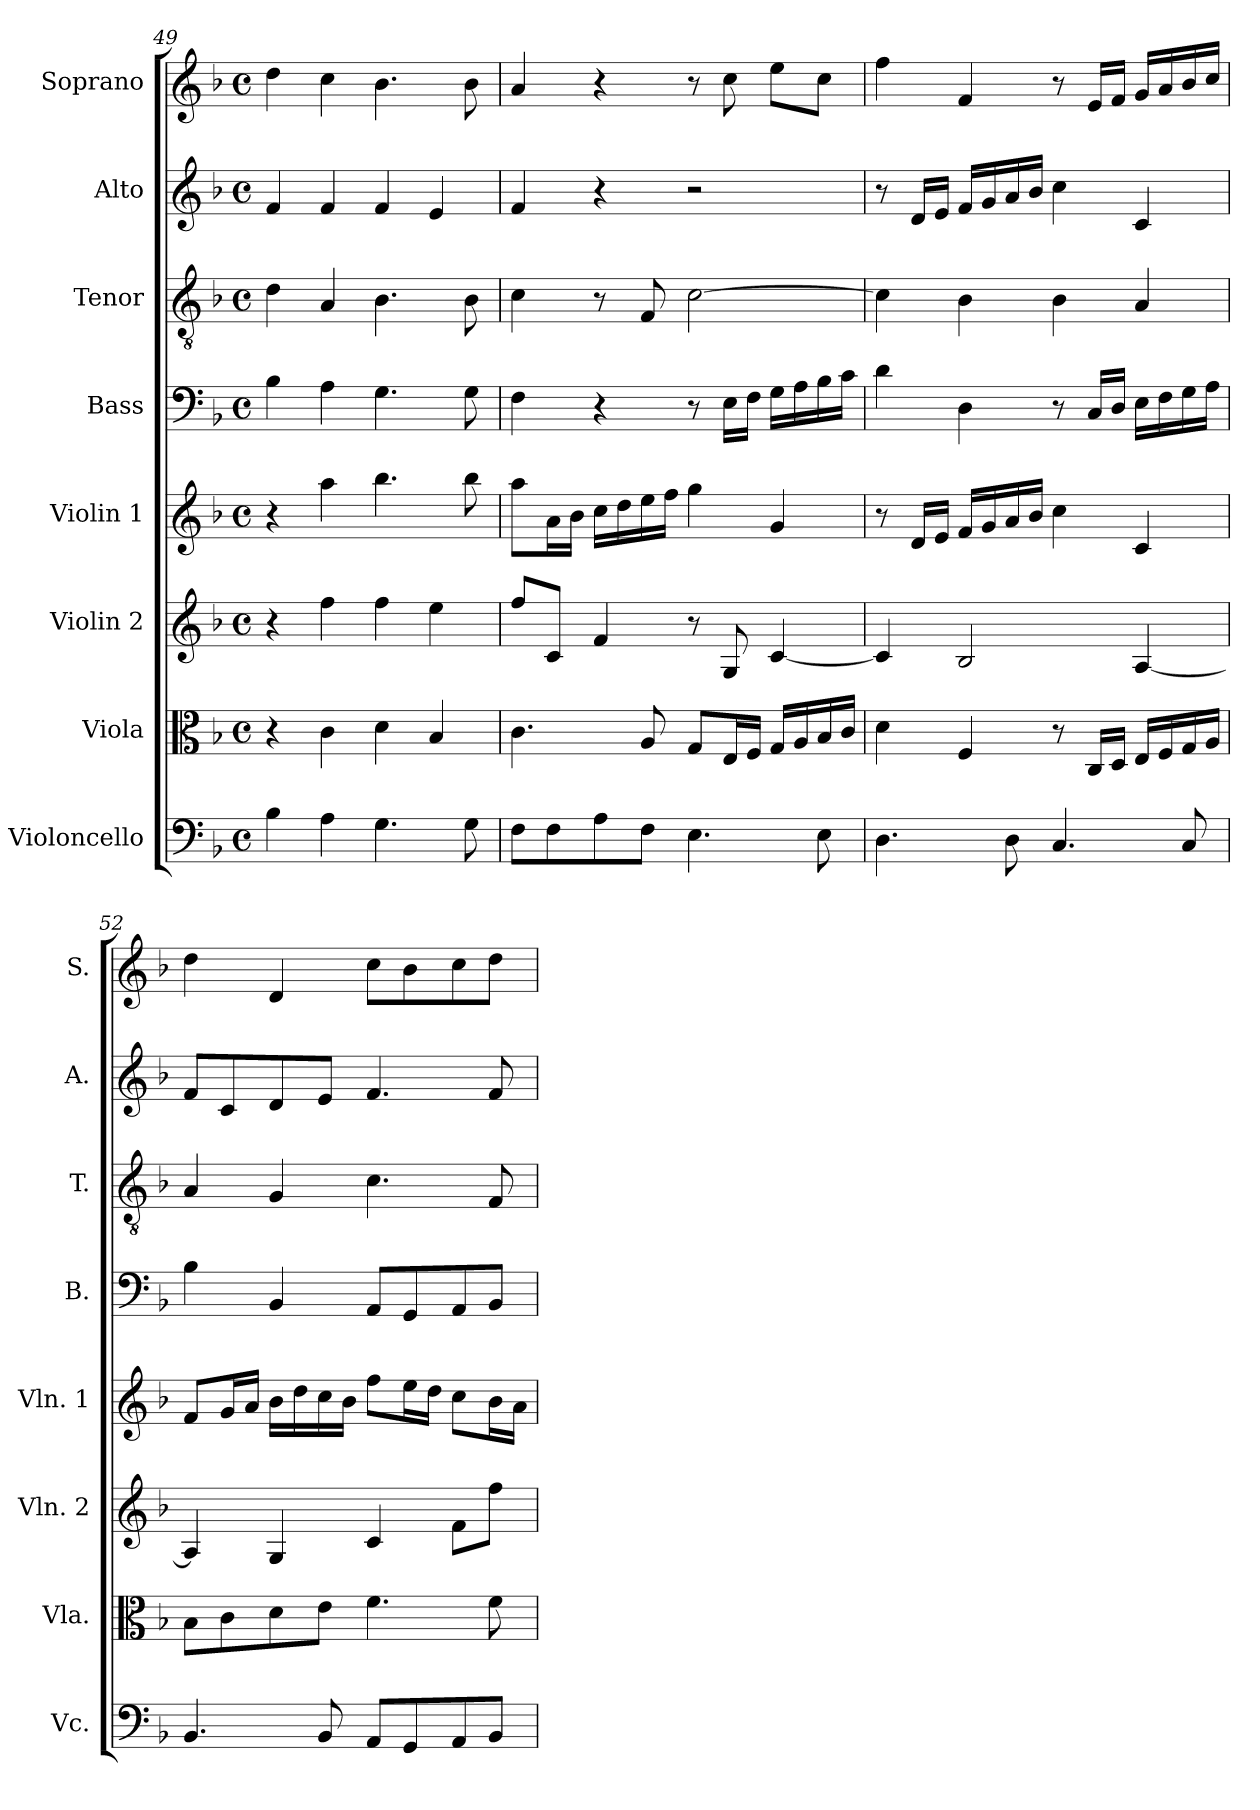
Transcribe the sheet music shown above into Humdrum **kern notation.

**kern	**kern	**kern	**kern	**kern	**kern	**kern	**kern
*part8	*part7	*part6	*part5	*part4	*part3	*part2	*part1
*staff8	*staff7	*staff6	*staff5	*staff4	*staff3	*staff2	*staff1
*I"Violoncello	*I"Viola	*I"Violin 2	*I"Violin 1	*I"Bass	*I"Tenor	*I"Alto	*I"Soprano
*I'Vc.	*I'Vla.	*I'Vln. 2	*I'Vln. 1	*I'B.	*I'T.	*I'A.	*I'S.
*clefF4	*clefC3	*clefG2	*clefG2	*clefF4	*clefGv2	*clefG2	*clefG2
*	*	*	*	*	*ITrd7c12	*	*
*k[b-]	*k[b-]	*k[b-]	*k[b-]	*k[b-]	*k[b-]	*k[b-]	*k[b-]
*F:	*F:	*F:	*F:	*F:	*F:	*F:	*F:
*M4/4	*M4/4	*M4/4	*M4/4	*M4/4	*M4/4	*M4/4	*M4/4
*met(c)	*met(c)	*met(c)	*met(c)	*met(c)	*met(c)	*met(c)	*met(c)
=49	=49	=49	=49	=49	=49	=49	=49
4B-i\	4r	4r	4r	4B-i\	4Di\	4fi/	4ddi\
4Ai\	4ci\	4ffi\	4aai\	4Ai\	4AAi/	4fi/	4cci\
4.Gi\	4di\	4ffi\	4.bb-i\	4.Gi\	4.BB-i\	4fi/	4.b-i\
.	4B-i/	4eei\	.	.	.	4ei/	.
8Gi\	.	.	8bb-i\	8Gi\	8BB-i\	.	8b-i\
=50	=50	=50	=50	=50	=50	=50	=50
8Fi\L	4.ci\	8ffi/L	8aai\L	4Fi\	4Ci\	4fi/	4ai/
8Fi\	.	8ci/J	16ai\L	.	.	.	.
.	.	.	16b-i\JJ	.	.	.	.
8Ai\	.	4fi/	16cci\LL	4r	8r	4r	4r
.	.	.	16ddi\	.	.	.	.
8Fi\J	8Ai/	.	16eei\	.	8FFi/	.	.
.	.	.	16ffi\JJ	.	.	.	.
4.Ei\	8Gi/L	8r	4ggi\	8r	[>2Ci\	2r	8r
.	16Ei/L	8Gi/	.	16Ei\LL	.	.	8cci\
.	16Fi/JJ	.	.	16Fi\JJ	.	.	.
.	16Gi/LL	[<4ci/	4gi/	16Gi\LL	.	.	8eei\L
.	16Ai/	.	.	16Ai\	.	.	.
8Ei\	16B-i/	.	.	16B-i\	.	.	8cci\J
.	16ci/JJ	.	.	16ci\JJ	.	.	.
!!LO:PB:g=z
=51	=51	=51	=51	=51	=51	=51	=51
4.Di\	4di\	4ci/]	8r	4di\	4Ci\]	8r	4ffi\
.	.	.	16di/LL	.	.	16di/LL	.
.	.	.	16ei/JJ	.	.	16ei/JJ	.
.	4Fi/	2B-i/	16fi/LL	4Di\	4BB-i\	16fi/LL	4fi/
.	.	.	16gi/	.	.	16gi/	.
8Di\	.	.	16ai/	.	.	16ai/	.
.	.	.	16b-i/JJ	.	.	16b-i/JJ	.
4.Ci/	8r	.	4cci\	8r	4BB-i\	4cci\	8r
.	16Ci/LL	.	.	16Ci/LL	.	.	16ei/LL
.	16Di/JJ	.	.	16Di/JJ	.	.	16fi/JJ
.	16Ei/LL	[<4Ai/	4ci/	16Ei\LL	4AAi/	4ci/	16gi/LL
.	16Fi/	.	.	16Fi\	.	.	16ai/
8Ci/	16Gi/	.	.	16Gi\	.	.	16b-i/
.	16Ai/JJ	.	.	16Ai\JJ	.	.	16cci/JJ
=52	=52	=52	=52	=52	=52	=52	=52
4.BB-i/	8B-i\L	4Ai/]	8fi/L	4B-i\	4AAi/	8fi/L	4ddi\
.	8ci\	.	16gi/L	.	.	8ci/	.
.	.	.	16ai/JJ	.	.	.	.
.	8di\	4Gi/	16b-i\LL	4BB-i/	4GGi/	8di/	4di/
.	.	.	16ddi\	.	.	.	.
8BB-i/	8ei\J	.	16cci\	.	.	8ei/J	.
.	.	.	16b-i\JJ	.	.	.	.
8AAi/L	4.fi\	4ci/	8ffi\L	8AAi/L	4.Ci\	4.fi/	8cci\L
8GGi/	.	.	16eei\L	8GGi/	.	.	8b-i\
.	.	.	16ddi\JJ	.	.	.	.
8AAi/	.	8fi\L	8cci\L	8AAi/	.	.	8cci\
8BB-i/J	8fi\	8ffi\J	16b-i\L	8BB-i/J	8FFi/	8fi/	8ddi\J
.	.	.	16ai\JJ	.	.	.	.
=	=	=	=	=	=	=	=
*-	*-	*-	*-	*-	*-	*-	*-
